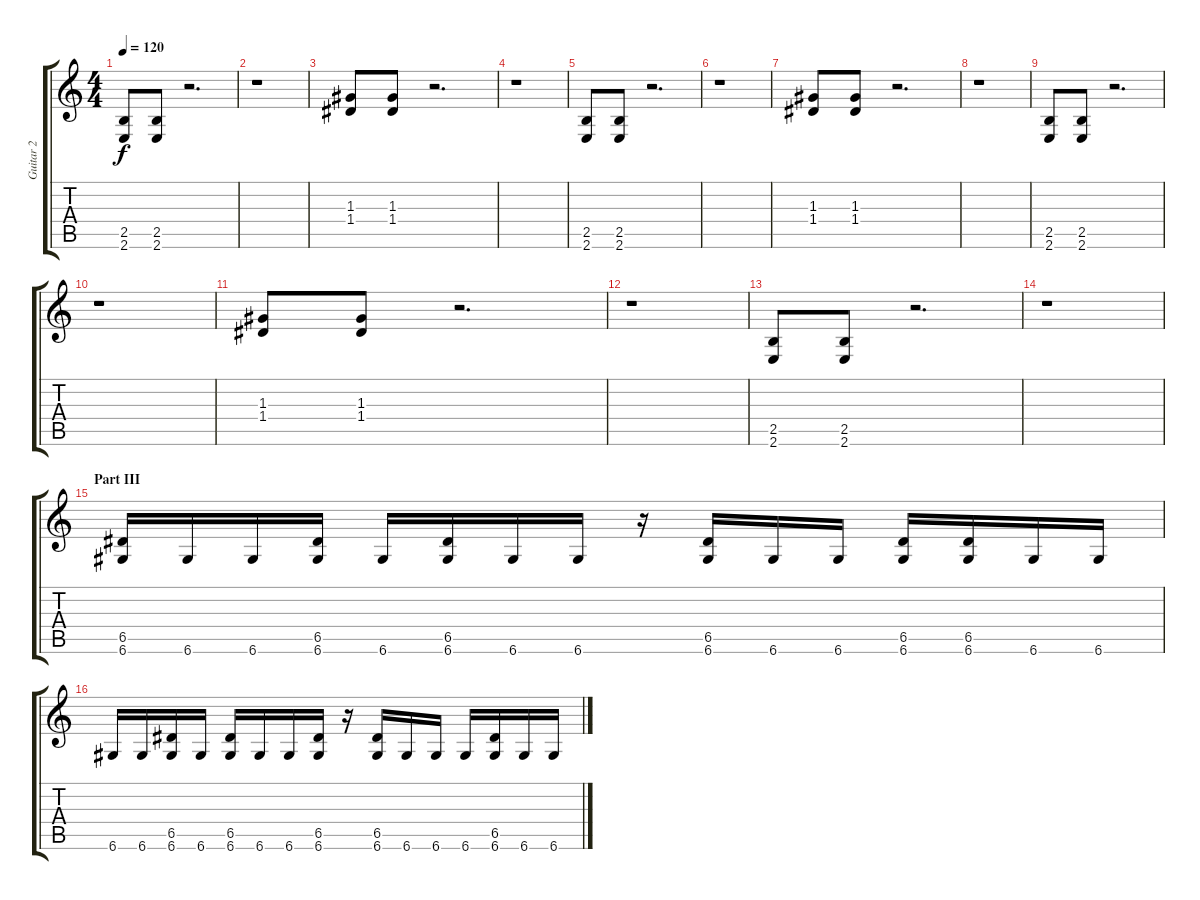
\track ("Guitar 2" "Guitar 2") {instrument distortionguitar}
\staff {score tabs}
\tuning (E4 B3 G3 D3 A2 D2) {hide}
\ts (4 4)
\tempo 120
\clef g2
\ks c
(2.5 2.6).8{dy f} (2.5 2.6).8 r.2{d} |
r.1 |
(1.3 1.4).8 (1.3 1.4).8 r.2{d} |
r.1 |
(2.5 2.6).8 (2.5 2.6).8 r.2{d} |
r.1 |
(1.3 1.4).8 (1.3 1.4).8 r.2{d} |
r.1 |
(2.5 2.6).8 (2.5 2.6).8 r.2{d} |
r.1 |
(1.3 1.4).8 (1.3 1.4).8 r.2{d} |
r.1 |
(2.5 2.6).8 (2.5 2.6).8 r.2{d} |
r.1 |
\section ("" "Part III")
(6.5 6.6).16 6.6.16 6.6.16 (6.5 6.6).16 6.6.16 (6.5 6.6).16 6.6.16 6.6.16 r.16 (6.5 6.6).16 6.6.16 6.6.16 (6.5 6.6).16 (6.5 6.6).16 6.6.16 6.6.16 |
6.6.16 6.6.16 (6.5 6.6).16 6.6.16 (6.5 6.6).16 6.6.16 6.6.16 (6.5 6.6).16 r.16 (6.5 6.6).16 6.6.16 6.6.16 6.6.16 (6.5 6.6).16 6.6.16 6.6.16
